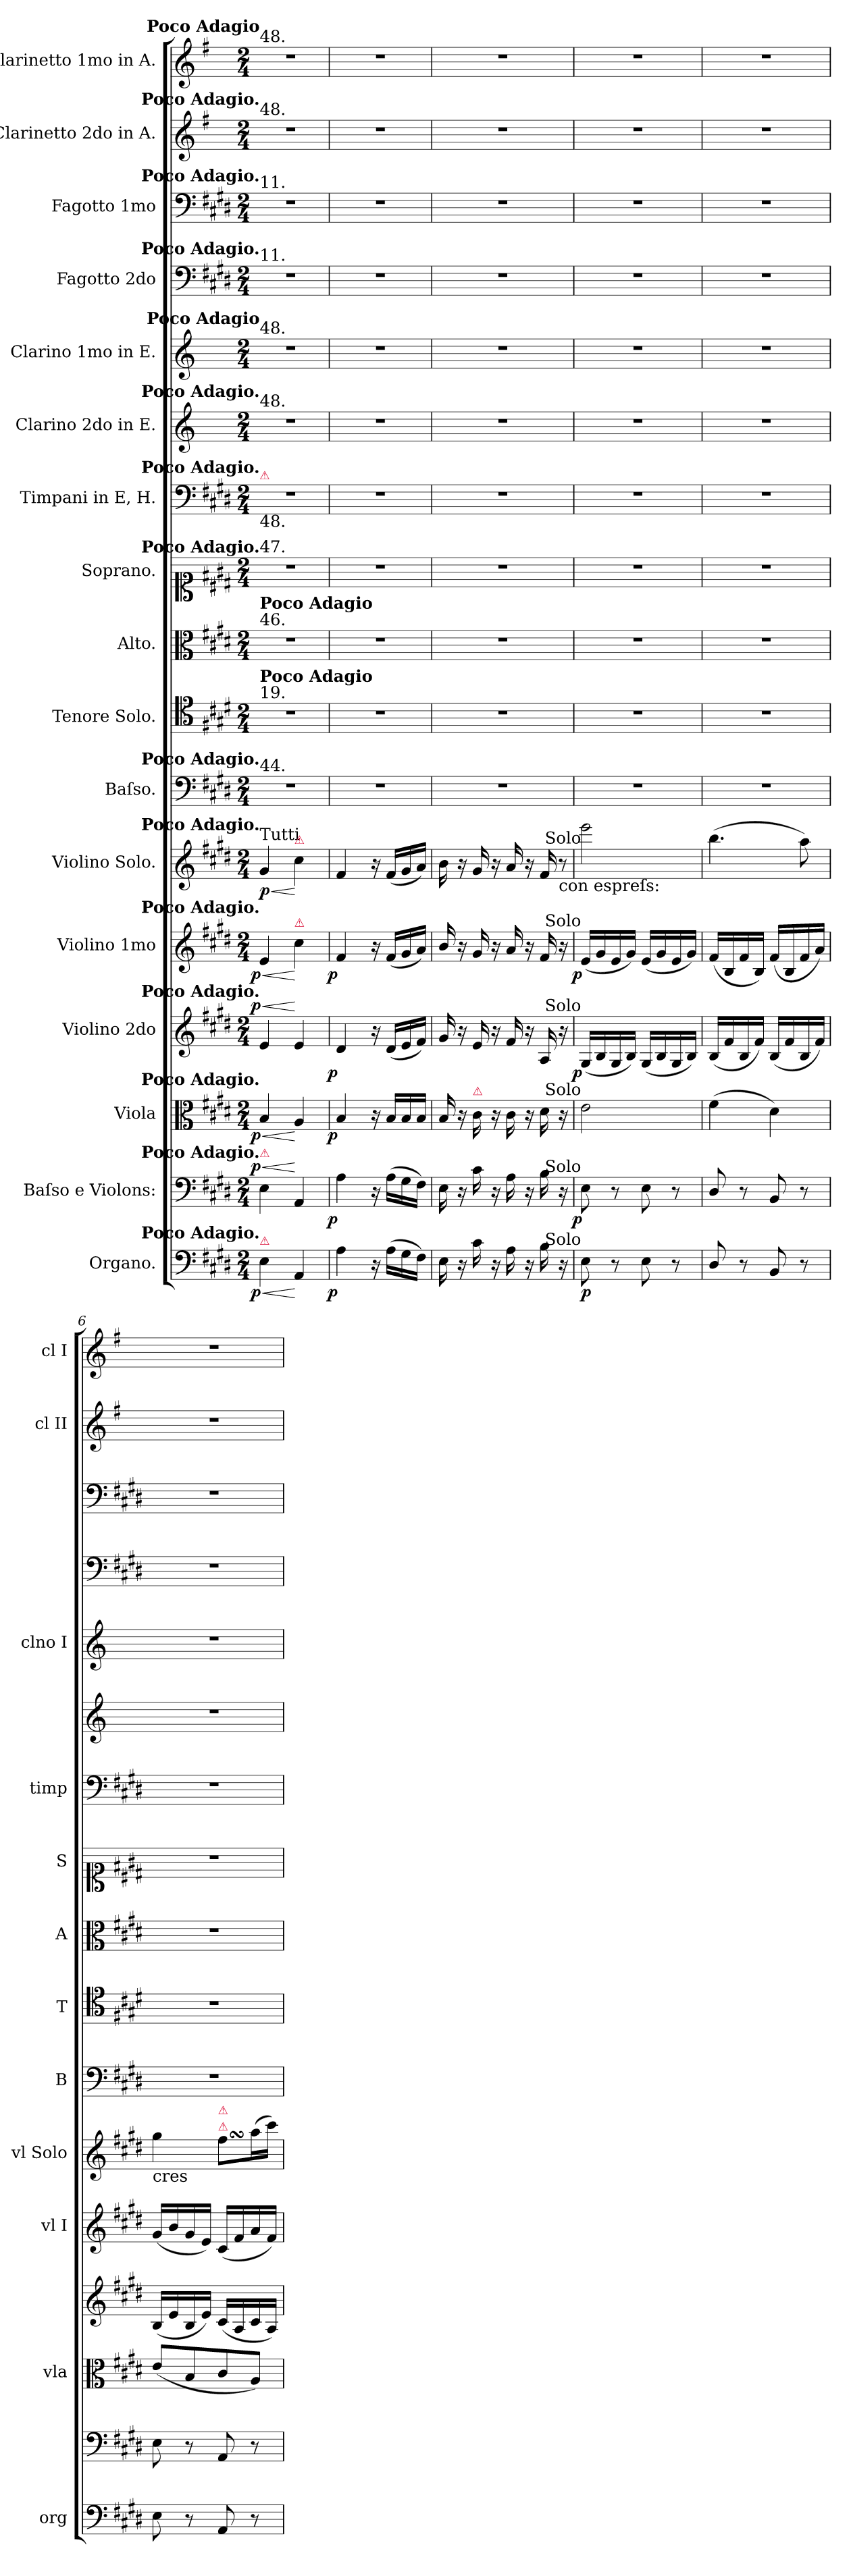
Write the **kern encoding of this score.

**kern	**dynam	**kern	**dynam	**kern	**dynam	**kern	**dynam	**kern	**dynam	**kern	**dynam	**kern	**kern	**kern	**kern	**kern	**kern	**kern	**kern	**kern	**kern	**kern
*part17	*part17	*part16	*part16	*part15	*part15	*part14	*part14	*part13	*part13	*part12	*part12	*part11	*part10	*part9	*part8	*part7	*part6	*part5	*part4	*part3	*part2	*part1
*staff17	*staff17	*staff16	*staff16	*staff15	*staff15	*staff14	*staff14	*staff13	*staff13	*staff12	*staff12	*staff11	*staff10	*staff9	*staff8	*staff7	*staff6	*staff5	*staff4	*staff3	*staff2	*staff1
*I"Organo.	*	*I"Baſso e Violons:	*	*I"Viola	*	*I"Violino 2do	*	*I"Violino 1mo	*	*I"Violino Solo.	*	*I"Baſso.	*I"Tenore Solo.	*I"Alto.	*I"Soprano.	*I"Timpani in E, H.	*I"Clarino 2do in E.	*I"Clarino 1mo in E.	*I"Fagotto 2do	*I"Fagotto 1mo	*I"Clarinetto 2do in A.	*I"Clarinetto 1mo in A.
*I'org	*	*	*	*I'vla	*	*	*	*I'vl I	*	*I'vl Solo	*	*I'B	*I'T	*I'A	*I'S	*I'timp	*	*I'clno I	*	*	*I'cl II	*I'cl I
*clefF4	*	*clefF4	*	*clefC3	*	*clefG2	*	*clefG2	*	*clefG2	*	*clefF4	*clefC4	*clefC3	*clefC1	*clefF4	*clefG2	*clefG2	*clefF4	*clefF4	*clefG2	*clefG2
*	*	*	*	*	*	*	*	*	*	*	*	*	*	*	*	*	*ITrd-2c-4	*ITrd-2c-4	*	*	*ITrd2c3	*ITrd2c3
*k[f#c#g#d#]	*	*k[f#c#g#d#]	*	*k[f#c#g#d#]	*	*k[f#c#g#d#]	*	*k[f#c#g#d#]	*	*k[f#c#g#d#]	*	*k[f#c#g#d#]	*k[f#c#g#d#]	*k[f#c#g#d#]	*k[f#c#g#d#]	*k[f#c#g#d#]	*k[f#c#g#d#]	*k[f#c#g#d#]	*k[f#c#g#d#]	*k[f#c#g#d#]	*k[f#c#g#d#]	*k[f#c#g#d#]
*M2/4	*	*M2/4	*	*M2/4	*	*M2/4	*	*M2/4	*	*M2/4	*	*M2/4	*M2/4	*M2/4	*M2/4	*M2/4	*M2/4	*M2/4	*M2/4	*M2/4	*M2/4	*M2/4
=1	=1	=1	=1	=1	=1	=1	=1	=1	=1	=1	=1	=1	=1	=1	=1	=1	=1	=1	=1	=1	=1	=1
!	!	!	!	!	!	!	!	!	!	!	!	!	!	!	!	!	!	!	!	!	!	!LO:TX:a:t=48.
!	!	!	!	!	!	!	!	!	!	!	!	!	!	!	!	!	!	!	!	!	!	!LO:TX:a:B:rj:t=Poco Adagio
!	!	!	!	!	!	!	!	!	!	!	!	!	!	!	!	!	!	!	!	!	!LO:TX:a:t=48.	!
!	!	!	!	!	!	!	!	!	!	!	!	!	!	!	!	!	!	!	!	!	!LO:TX:a:B:rj:t=Poco Adagio.	!
!	!	!	!	!	!	!	!	!	!	!	!	!	!	!	!	!	!	!	!	!LO:TX:a:t=11.	!	!
!	!	!	!	!	!	!	!	!	!	!	!	!	!	!	!	!	!	!	!	!LO:TX:a:B:rj:t=Poco Adagio.	!	!
!	!	!	!	!	!	!	!	!	!	!	!	!	!	!	!	!	!	!	!LO:TX:a:t=11.	!	!	!
!	!	!	!	!	!	!	!	!	!	!	!	!	!	!	!	!	!	!	!LO:TX:a:B:rj:t=Poco Adagio.	!	!	!
!	!	!	!	!	!	!	!	!	!	!	!	!	!	!	!	!	!	!LO:TX:a:t=48.	!	!	!	!
!	!	!	!	!	!	!	!	!	!	!	!	!	!	!	!	!	!	!LO:TX:a:B:rj:t=Poco Adagio	!	!	!	!
!	!	!	!	!	!	!	!	!	!	!	!	!	!	!	!	!	!LO:TX:a:t=48.	!	!	!	!	!
!	!	!	!	!	!	!	!	!	!	!	!	!	!	!	!	!	!LO:TX:a:B:rj:t=Poco Adagio.	!	!	!	!	!
!	!	!	!	!	!	!	!	!	!	!	!	!	!	!	!	!LO:TX:a:color=crimson:t=⚠	!	!	!	!	!	!
!	!	!	!	!	!	!	!	!	!	!	!	!	!	!	!	!LO:TX:b:t=48.	!	!	!	!	!	!
!	!	!	!	!	!	!	!	!	!	!	!	!	!	!	!	!LO:TX:a:B:rj:t=Poco Adagio.	!	!	!	!	!	!
!	!	!	!	!	!	!	!	!	!	!	!	!	!	!	!LO:TX:a:t=47.	!	!	!	!	!	!	!
!	!	!	!	!	!	!	!	!	!	!	!	!	!	!	!LO:TX:a:B:rj:t=Poco Adagio.	!	!	!	!	!	!	!
!	!	!	!	!	!	!	!	!	!	!	!	!	!	!LO:TX:a:t=46.	!	!	!	!	!	!	!	!
!	!	!	!	!	!	!	!	!	!	!	!	!	!	!LO:TX:a:B:t=Poco Adagio	!	!	!	!	!	!	!	!
!	!	!	!	!	!	!	!	!	!	!	!	!	!LO:TX:a:t=19.	!	!	!	!	!	!	!	!	!
!	!	!	!	!	!	!	!	!	!	!	!	!	!LO:TX:a:B:t=Poco Adagio	!	!	!	!	!	!	!	!	!
!	!	!	!	!	!	!	!	!	!	!	!	!LO:TX:a:t=44.	!	!	!	!	!	!	!	!	!	!
!	!	!	!	!	!	!	!	!	!	!	!	!LO:TX:a:B:rj:t=Poco Adagio.	!	!	!	!	!	!	!	!	!	!
!	!	!	!	!	!	!	!	!	!	!LO:TX:a:t=Tutti	!	!	!	!	!	!	!	!	!	!	!	!
!	!	!	!	!	!	!	!	!	!	!LO:TX:a:B:rj:t=Poco Adagio.	!	!	!	!	!	!	!	!	!	!	!	!
!	!	!	!	!	!	!	!	!LO:TX:a:B:rj:t=Poco Adagio.	!	!	!	!	!	!	!	!	!	!	!	!	!	!
!	!	!	!	!	!	!LO:TX:a:B:rj:t=Poco Adagio.	!	!	!	!	!	!	!	!	!	!	!	!	!	!	!	!
!	!	!	!	!LO:TX:a:B:rj:t=Poco Adagio.	!	!	!	!	!	!	!	!	!	!	!	!	!	!	!	!	!	!
!	!	!LO:TX:a:color=crimson:t=⚠	!	!	!	!	!	!	!	!	!	!	!	!	!	!	!	!	!	!	!	!
!	!	!LO:TX:a:B:rj:t=Poco Adagio.	!	!	!	!	!	!	!	!	!	!	!	!	!	!	!	!	!	!	!	!
!LO:TX:a:color=crimson:t=⚠	!	!	!	!	!	!	!	!	!	!	!	!	!	!	!	!	!	!	!	!	!	!
!LO:TX:a:B:rj:t=Poco Adagio.	!	!	!	!	!	!	!	!	!	!	!	!	!	!	!	!	!	!	!	!	!	!
!	!LO:HP:b	!	!LO:HP:a	!	!LO:HP:b	!	!LO:HP:a	!	!LO:HP:b	!	!LO:HP:b	!	!	!	!	!	!	!	!	!	!	!
!	!LO:DY:n=1:rj	!	!LO:DY:n=1:a:rj	!	!LO:DY:n=1:rj	!	!LO:DY:n=1:a:rj	!	!LO:DY:n=1:rj	!	!LO:DY:n=1:b	!	!	!	!	!	!	!	!	!	!	!
4E\	< p	4E\	< p	4B/	< p	4e/	< p	4e/	< p	4g#/	< p	2r	2r	2r	2r	2r	2r	2r	2r	2r	2r	2r
!	!	!	!	!	!	!	!	!	!	!LO:TX:a:color=crimson:t=⚠	!	!	!	!	!	!	!	!	!	!	!	!
!	!	!	!	!	!	!	!	!LO:TX:a:color=crimson:t=⚠	!	!	!	!	!	!	!	!	!	!	!	!	!	!
4AA/	[	4AA/	[	4A/	[	4e/	[	4cc#\	[	4cc#\	[	.	.	.	.	.	.	.	.	.	.	.
=2	=2	=2	=2	=2	=2	=2	=2	=2	=2	=2	=2	=2	=2	=2	=2	=2	=2	=2	=2	=2	=2	=2
!	!LO:DY:rj	!	!LO:DY:rj	!	!LO:DY:rj	!	!LO:DY:rj	!	!LO:DY:rj	!	!	!	!	!	!	!	!	!	!	!	!	!
4A\	p	4A\	p	4B/	p	4d#/	p	4f#/	p	4f#/	.	2r	2r	2r	2r	2r	2r	2r	2r	2r	2r	2r
16r	.	16r	.	16r	.	16r	.	16r	.	16r	.	.	.	.	.	.	.	.	.	.	.	.
(16A\LL	.	(16A\LL	.	16B/LL	.	(16d#/LL	.	(16f#/LL	.	(16f#/LL	.	.	.	.	.	.	.	.	.	.	.	.
16G#\	.	16G#\	.	16B/	.	16e/	.	16g#/	.	16g#/	.	.	.	.	.	.	.	.	.	.	.	.
16F#\JJ)	.	16F#\JJ)	.	16B/JJ	.	16f#/JJ)	.	16a/JJ)	.	16a/JJ)	.	.	.	.	.	.	.	.	.	.	.	.
=3	=3	=3	=3	=3	=3	=3	=3	=3	=3	=3	=3	=3	=3	=3	=3	=3	=3	=3	=3	=3	=3	=3
16E\	.	16E\	.	16B/	.	16g#/	.	16b/	.	16b\	.	2r	2r	2r	2r	2r	2r	2r	2r	2r	2r	2r
16r	.	16r	.	16r	.	16r	.	16r	.	16r	.	.	.	.	.	.	.	.	.	.	.	.
!	!	!	!	!LO:TX:a:color=crimson:t=⚠	!	!	!	!	!	!	!	!	!	!	!	!	!	!	!	!	!	!
16c#\	.	16c#\	.	16c#\	.	16e/	.	16g#/	.	16g#/	.	.	.	.	.	.	.	.	.	.	.	.
16r	.	16r	.	16r	.	16r	.	16r	.	16r	.	.	.	.	.	.	.	.	.	.	.	.
16A\	.	16A\	.	16c#\	.	16f#/	.	16a/	.	16a/	.	.	.	.	.	.	.	.	.	.	.	.
16r	.	16r	.	16r	.	16r	.	16r	.	16r	.	.	.	.	.	.	.	.	.	.	.	.
16B\	.	16B\	.	16d#\	.	16A/	.	16f#/	.	16f#/	.	.	.	.	.	.	.	.	.	.	.	.
!	!	!	!	!	!	!	!	!	!	!LO:TX:b:t=con espreſs&colon;	!	!	!	!	!	!	!	!	!	!	!	!
!	!	!	!	!	!	!	!	!	!	!LO:N:vis=8	!	!	!	!	!	!	!	!	!	!	!	!
16r	.	16r	.	16r	.	16r	.	16r	.	16r	.	.	.	.	.	.	.	.	.	.	.	.
=4	=4	=4	=4	=4	=4	=4	=4	=4	=4	=4	=4	=4	=4	=4	=4	=4	=4	=4	=4	=4	=4	=4
!	!	!	!	!	!	!	!	!	!	!LO:TX:a:rj:t=Solo	!	!	!	!	!	!	!	!	!	!	!	!
!	!	!	!	!	!	!	!	!LO:TX:a:rj:t=Solo	!	!	!	!	!	!	!	!	!	!	!	!	!	!
!	!	!	!	!	!	!LO:TX:a:rj:t=Solo	!	!	!	!	!	!	!	!	!	!	!	!	!	!	!	!
!	!	!	!	!LO:TX:a:rj:t=Solo	!	!	!	!	!	!	!	!	!	!	!	!	!	!	!	!	!	!
!	!	!LO:TX:a:rj:t=Solo	!	!	!	!	!	!	!	!	!	!	!	!	!	!	!	!	!	!	!	!
!LO:TX:a:rj:t=Solo	!	!	!	!	!	!	!	!	!	!	!	!	!	!	!	!	!	!	!	!	!	!
!	!	!	!LO:DY:rj	!	!	!	!LO:DY:rj	!	!LO:DY:rj	!	!	!	!	!	!	!	!	!	!	!	!	!
8E\	p	8E\	p	2e\	.	(16G#/LL	p	(16e/LL	p	2eee\	.	2r	2r	2r	2r	2r	2r	2r	2r	2r	2r	2r
.	.	.	.	.	.	16B/	.	16g#/	.	.	.	.	.	.	.	.	.	.	.	.	.	.
8r	.	8r	.	.	.	16G#/	.	16e/	.	.	.	.	.	.	.	.	.	.	.	.	.	.
.	.	.	.	.	.	16B/JJ)	.	16g#/JJ)	.	.	.	.	.	.	.	.	.	.	.	.	.	.
8E\	.	8E\	.	.	.	(16G#/LL	.	(16e/LL	.	.	.	.	.	.	.	.	.	.	.	.	.	.
.	.	.	.	.	.	16B/	.	16g#/	.	.	.	.	.	.	.	.	.	.	.	.	.	.
8r	.	8r	.	.	.	16G#/	.	16e/	.	.	.	.	.	.	.	.	.	.	.	.	.	.
.	.	.	.	.	.	16B/JJ)	.	16g#/JJ)	.	.	.	.	.	.	.	.	.	.	.	.	.	.
=5	=5	=5	=5	=5	=5	=5	=5	=5	=5	=5	=5	=5	=5	=5	=5	=5	=5	=5	=5	=5	=5	=5
8D#/	.	8D#/	.	(4f#\	.	(16B/LL	.	(16f#/LL	.	(4.bb\	.	2r	2r	2r	2r	2r	2r	2r	2r	2r	2r	2r
.	.	.	.	.	.	16f#/	.	16B/	.	.	.	.	.	.	.	.	.	.	.	.	.	.
8r	.	8r	.	.	.	16B/	.	16f#/	.	.	.	.	.	.	.	.	.	.	.	.	.	.
.	.	.	.	.	.	16f#/JJ)	.	16B/JJ)	.	.	.	.	.	.	.	.	.	.	.	.	.	.
8BB/	.	8BB/	.	4d#\)	.	(16B/LL	.	(16f#/LL	.	.	.	.	.	.	.	.	.	.	.	.	.	.
.	.	.	.	.	.	16f#/	.	16B/	.	.	.	.	.	.	.	.	.	.	.	.	.	.
8r	.	8r	.	.	.	16B/	.	16f#/	.	8aa\)	.	.	.	.	.	.	.	.	.	.	.	.
.	.	.	.	.	.	16f#/JJ)	.	16a/JJ)	.	.	.	.	.	.	.	.	.	.	.	.	.	.
=6	=6	=6	=6	=6	=6	=6	=6	=6	=6	=6	=6	=6	=6	=6	=6	=6	=6	=6	=6	=6	=6	=6
!	!	!	!	!	!	!	!	!	!	!LO:TX:b:t=cres	!	!	!	!	!	!	!	!	!	!	!	!
8E\	.	8E\	.	(8e/L	.	(16B/LL	.	(16g#/LL	.	4gg#\	.	2r	2r	2r	2r	2r	2r	2r	2r	2r	2r	2r
.	.	.	.	.	.	16e/	.	16b/	.	.	.	.	.	.	.	.	.	.	.	.	.	.
8r	.	8r	.	8B/	.	16B/	.	16g#/	.	.	.	.	.	.	.	.	.	.	.	.	.	.
.	.	.	.	.	.	16e/JJ)	.	16e/JJ)	.	.	.	.	.	.	.	.	.	.	.	.	.	.
!	!	!	!	!	!	!	!	!	!	!LO:TX:a:color=crimson:t=⚠	!	!	!	!	!	!	!	!	!	!	!	!
!	!	!	!	!	!	!	!	!	!	!LO:TX:a:color=crimson:t=⚠	!	!	!	!	!	!	!	!	!	!	!	!
8AA/	.	8AA/	.	8c#/	.	(16c#/LL	.	(16c#/LL	.	8ff#SSS\L	.	.	.	.	.	.	.	.	.	.	.	.
.	.	.	.	.	.	16A/	.	16f#/	.	.	.	.	.	.	.	.	.	.	.	.	.	.
8r	.	8r	.	8A/J)	.	16c#/	.	16a/	.	(16aa\L	.	.	.	.	.	.	.	.	.	.	.	.
.	.	.	.	.	.	16A/JJ)	.	16f#/JJ)	.	16ccc#\JJ)	.	.	.	.	.	.	.	.	.	.	.	.
=	=	=	=	=	=	=	=	=	=	=	=	=	=	=	=	=	=	=	=	=	=	=
*-	*-	*-	*-	*-	*-	*-	*-	*-	*-	*-	*-	*-	*-	*-	*-	*-	*-	*-	*-	*-	*-	*-
